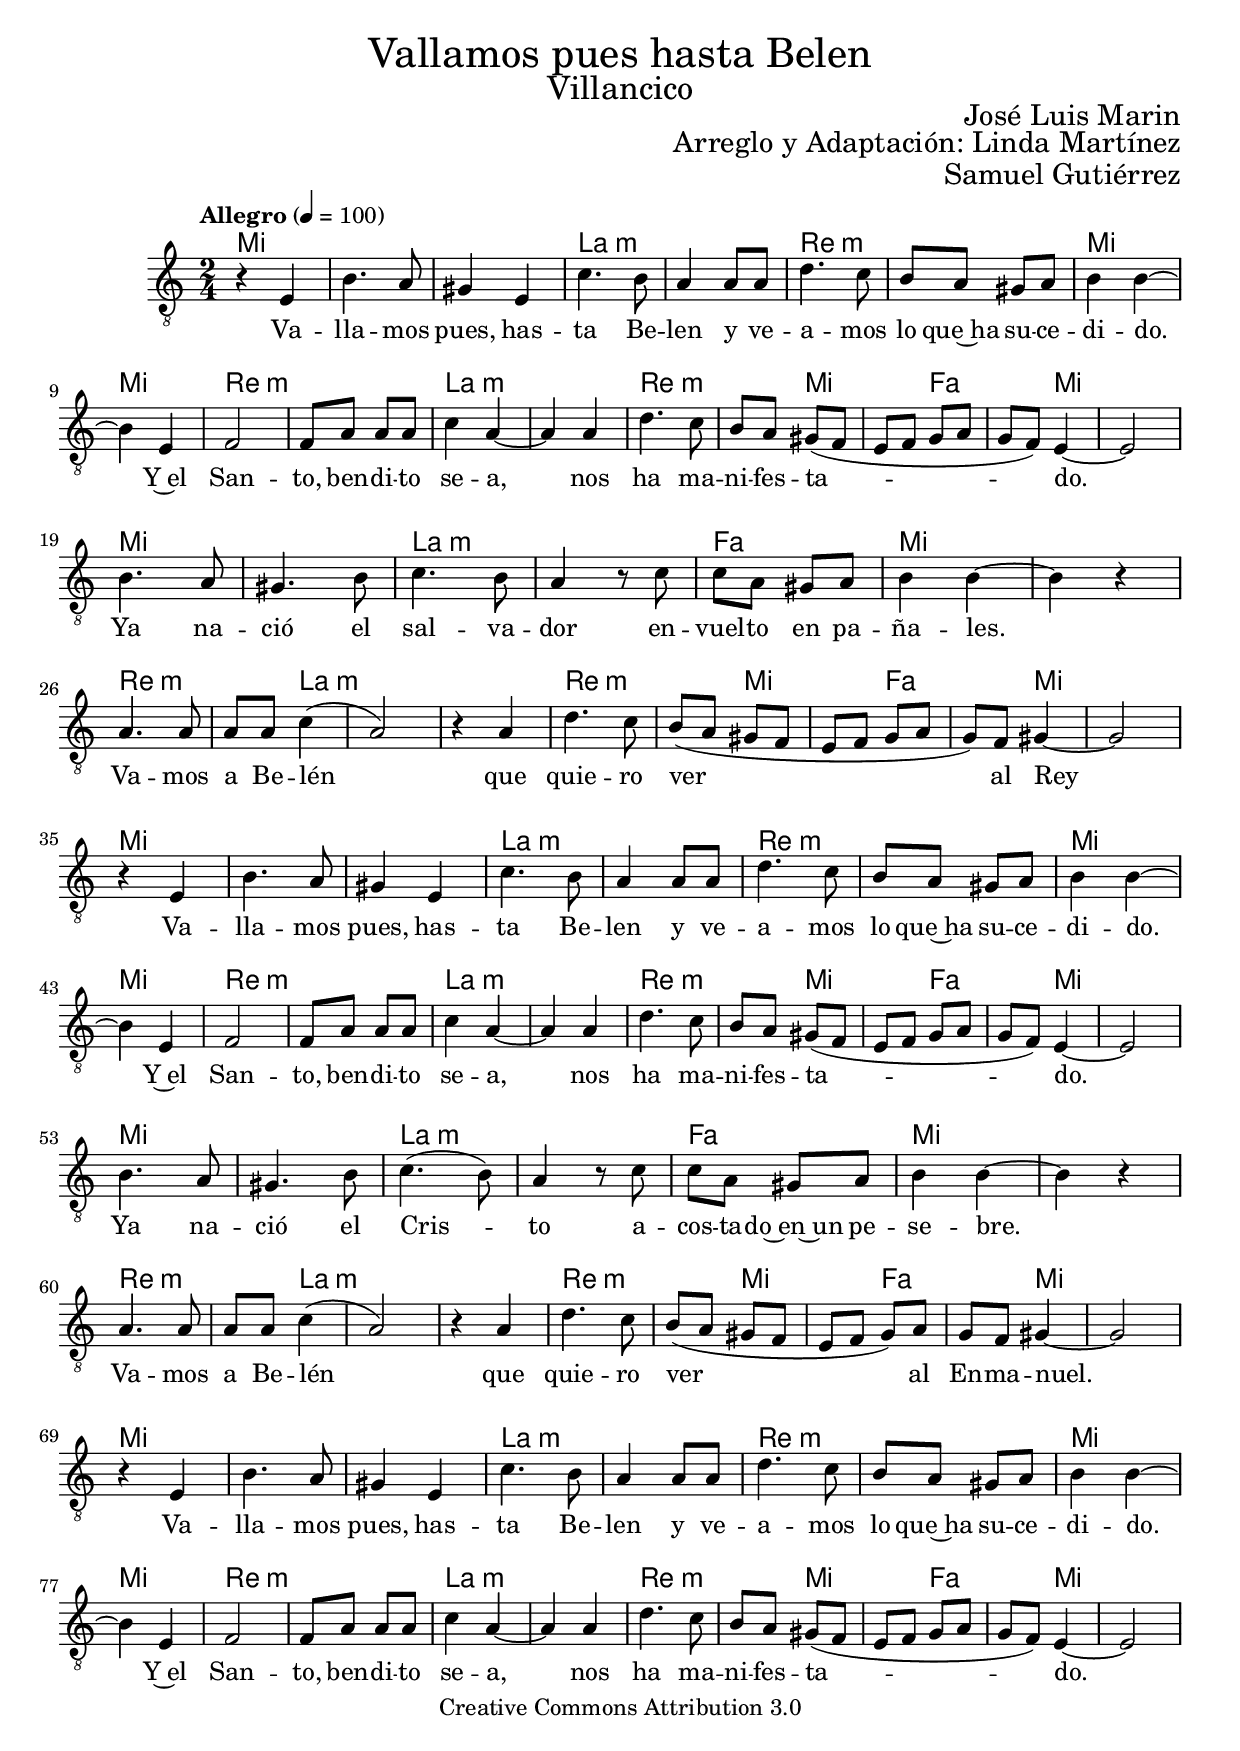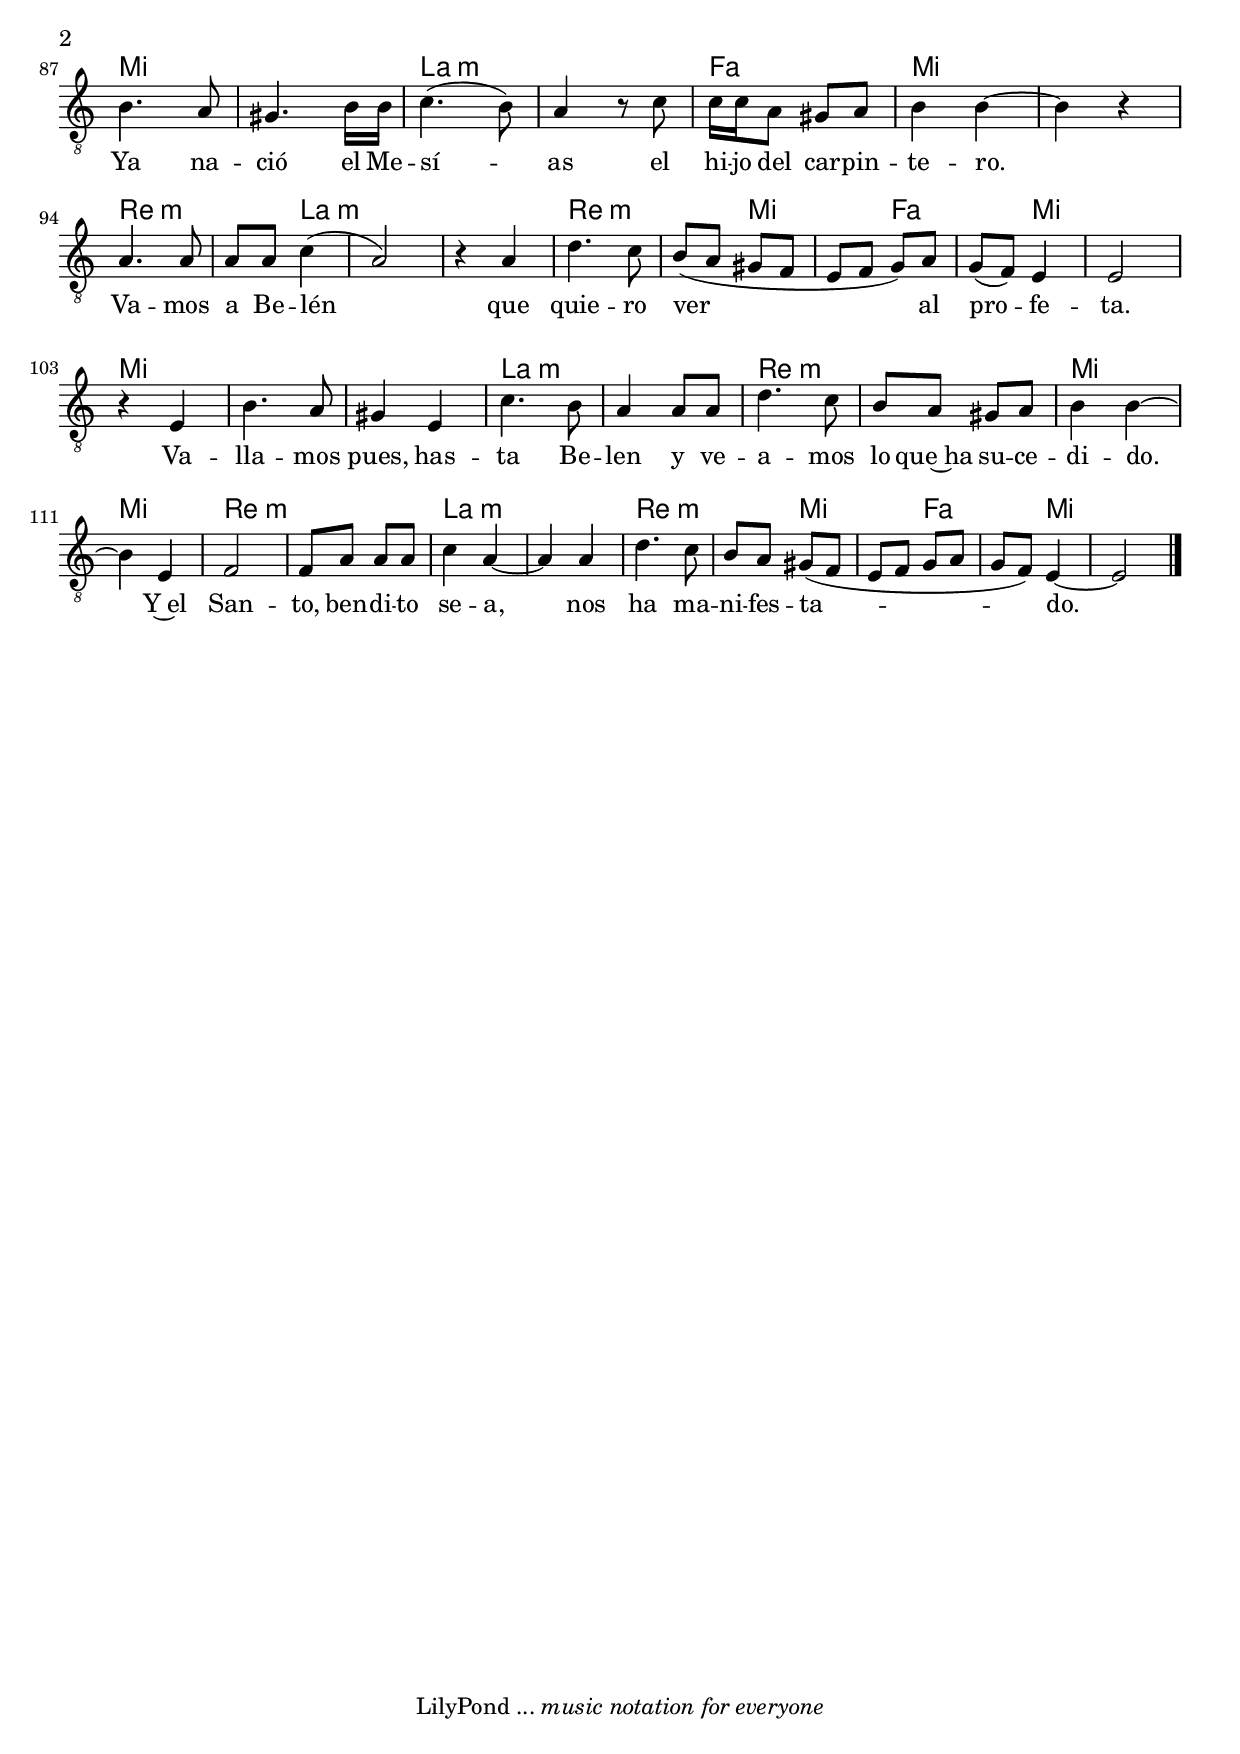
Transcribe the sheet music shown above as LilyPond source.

%	Vallamos pues hasta Belen
%	by serachsam

\language "espanol"
\version "2.23.2"

% --- Global parameters
particle = 1
jump = \break

% --- Includes
%\include "global.ily"
%\include "soprano.ily"

% --- Global size
% #(set-global-staff-size 20)

% --- Header
\markup { \fill-line { \center-column { \fontsize #5 "Vallamos pues hasta Belen" \fontsize #3 "Villancico" } } }
\markup { \fill-line { " " \center-column { \fontsize #2 "José Luis Marin" } } }
\markup { \fill-line { " " \right-column { \fontsize #2 "Arreglo y Adaptación: Linda Martínez" } } }
\markup { \fill-line { " " \right-column { \fontsize #2 "Samuel Gutiérrez" } } }
\header {
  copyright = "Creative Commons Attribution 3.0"
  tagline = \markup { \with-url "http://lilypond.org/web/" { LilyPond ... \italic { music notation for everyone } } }
  breakbefore = ##t
}

% --- Music
global = {
  \tempo "Allegro" 4=100
  \clef "G_8"
  \key la \minor
  \time 2/4
  \skip 2*120
  \bar "|."
}

voice = \relative do' {
  r4 mi,4
  si'4. la8 
  sols4 mi4
  do'4. si8 
  la4 la8 la
  re4. do8 
  si la sols la
  si4 si4~ \break
  si4 mi,4
  fa2 
  fa8 la la la
  do4 la4~ 
  la4 la4
  re4. do8 
  si la sols( fa
  mi fa sol la 
  sol fa) mi4~
  mi2 \break
  
  si'4. la8 
  sols4. si8
  do4. si8 
  la4 r8 do
  do8 la sols la
  si4 si4~
  si4 r \break
  la4. la8 
  la8 la do4(
  la2) 
  r4 la
  re4. do8 
  si( la sols fa
  mi fa sol la 
  sol) fa sols4~
  sols2 \break
  
  r4 mi4
  si'4. la8 
  sols4 mi4
  do'4. si8 
  la4 la8 la
  re4. do8 
  si la sols la
  si4 si4~ \break
  si4 mi,4
  fa2 
  fa8 la la la
  do4 la4~ 
  la4 la4
  re4. do8 
  si la sols( fa
  mi fa sol la 
  sol fa) mi4~
  mi2 \break
  
  si'4. la8 
  sols4. si8
  do4.( si8)
  la4 r8 do
  do8 la sols la
  si4 si4~
  si4 r \break
  la4. la8 
  la8 la do4(
  la2) 
  r4 la
  re4. do8 
  si( la sols fa
  mi fa sol) la
  sol fa sols4~
  sols2 \break
  
  r4 mi4
  si'4. la8 
  sols4 mi4
  do'4. si8 
  la4 la8 la
  re4. do8 
  si la sols la
  si4 si4~ \break
  si4 mi,4
  fa2 
  fa8 la la la
  do4 la4~ 
  la4 la4
  re4. do8 
  si la sols( fa
  mi fa sol la 
  sol fa) mi4~
  mi2 \break
  
  si'4. la8 
  sols4. si16 si
  do4.( si8)
  la4 r8 do
  do16 do la8 sols la
  si4 si4~
  si4 r \break
  la4. la8 
  la8 la do4(
  la2) 
  r4 la
  re4. do8 
  si( la sols fa
  mi fa sol) la 
  sol( fa) mi4
  mi2 \break
  
  r4 mi4
  si'4. la8 
  sols4 mi4
  do'4. si8 
  la4 la8 la
  re4. do8 
  si la sols la
  si4 si4~ \break
  si4 mi,4
  fa2 
  fa8 la la la
  do4 la4~ 
  la4 la4
  re4. do8 
  si la sols( fa
  mi fa sol la 
  sol fa) mi4~
  mi2 \break
}

% --- Lyrics
voice-lyrics = \lyricmode {
  Va -- lla -- mos pues, has -- ta Be -- len
  y ve -- a -- mos lo que~ha su -- ce -- di -- do.
  Y~el San -- to, ben -- di -- to se -- a,
  nos ha ma -- ni -- fes -- ta -- do.
  
  Ya na -- ció el sal -- va -- dor
  en -- vuel -- to en pa -- ña -- les.
  Va -- mos a Be -- lén
  que quie -- ro ver al Rey
  
  Va -- lla -- mos pues, has -- ta Be -- len
  y ve -- a -- mos lo que~ha su -- ce -- di -- do.
  Y~el San -- to, ben -- di -- to se -- a,
  nos ha ma -- ni -- fes -- ta -- do.
  
  Ya na -- ció el Cris -- to
  a -- cos -- ta -- do~en~un pe -- se -- bre.
  Va -- mos a Be -- lén
  que quie -- ro ver al En -- ma -- nuel.
  
  Va -- lla -- mos pues, has -- ta Be -- len
  y ve -- a -- mos lo que~ha su -- ce -- di -- do.
  Y~el San -- to, ben -- di -- to se -- a,
  nos ha ma -- ni -- fes -- ta -- do.
  
  Ya na -- ció el Me -- sí -- as
  el hi -- jo del car -- pin -- te -- ro.
  Va -- mos a Be -- lén
  que quie -- ro ver al pro -- fe -- ta.
  
  Va -- lla -- mos pues, has -- ta Be -- len
  y ve -- a -- mos lo que~ha su -- ce -- di -- do.
  Y~el San -- to, ben -- di -- to se -- a,
  nos ha ma -- ni -- fes -- ta -- do.
}

% --- Harmony
harmonies = \new ChordNames {
  \set ChordNames.midiInstrument = "string ensemble 2"
  \set ChordNames.midiMaximumVolume = #0.6
  \set chordChanges = ##t
  \chordmode {
    \italianChords
    mi2 mi2 mi2 la2:m la2:m re2:m re2:m mi2 
    mi2 re2:m re2:m la2:m la2:m re2:m re4:m mi4 mi4 fa4 fa4 mi4 mi2
    
    mi2 mi2 la2:m la2:m fa2 mi2 mi2 
    re2:m re4:m la4:m la2:m la2:m re2:m re4:m mi4 mi4 fa4 fa4 mi4 mi2
    
    mi2 mi2 mi2 la2:m la2:m re2:m re2:m mi2 
    mi2 re2:m re2:m la2:m la2:m re2:m re4:m mi4 mi4 fa4 fa4 mi4 mi2
    
    mi2 mi2 la2:m la2:m fa2 mi2 mi2 
    re2:m re4:m la4:m la2:m la2:m re2:m re4:m mi4 mi4 fa4 fa4 mi4 mi2
    
    mi2 mi2 mi2 la2:m la2:m re2:m re2:m mi2 
    mi2 re2:m re2:m la2:m la2:m re2:m re4:m mi4 mi4 fa4 fa4 mi4 mi2
    
    mi2 mi2 la2:m la2:m fa2 mi2 mi2 
    re2:m re4:m la4:m la2:m la2:m re2:m re4:m mi4 mi4 fa4 fa4 mi4 mi2
    
    mi2 mi2 mi2 la2:m la2:m re2:m re2:m mi2 
    mi2 re2:m re2:m la2:m la2:m re2:m re4:m mi4 mi4 fa4 fa4 mi4 mi2
  }
}

% --- Sheet
\score {
  <<
    \harmonies
    \new Staff {
      \set Staff.midiInstrument = #"english horn"
      %\set Staff.midiMaximumVolume = #1.5
      <<
        \new Voice = "voice" { <<\global \voice>> }
        \new Lyrics \lyricsto "voice" { \voice-lyrics }
      >>
    }
  >>
  \midi {}
  \layout {}
}

% --- Paper
\paper {
  #(set-default-paper-size "letter")
  page-breaking = #ly:page-turn-breaking
}
